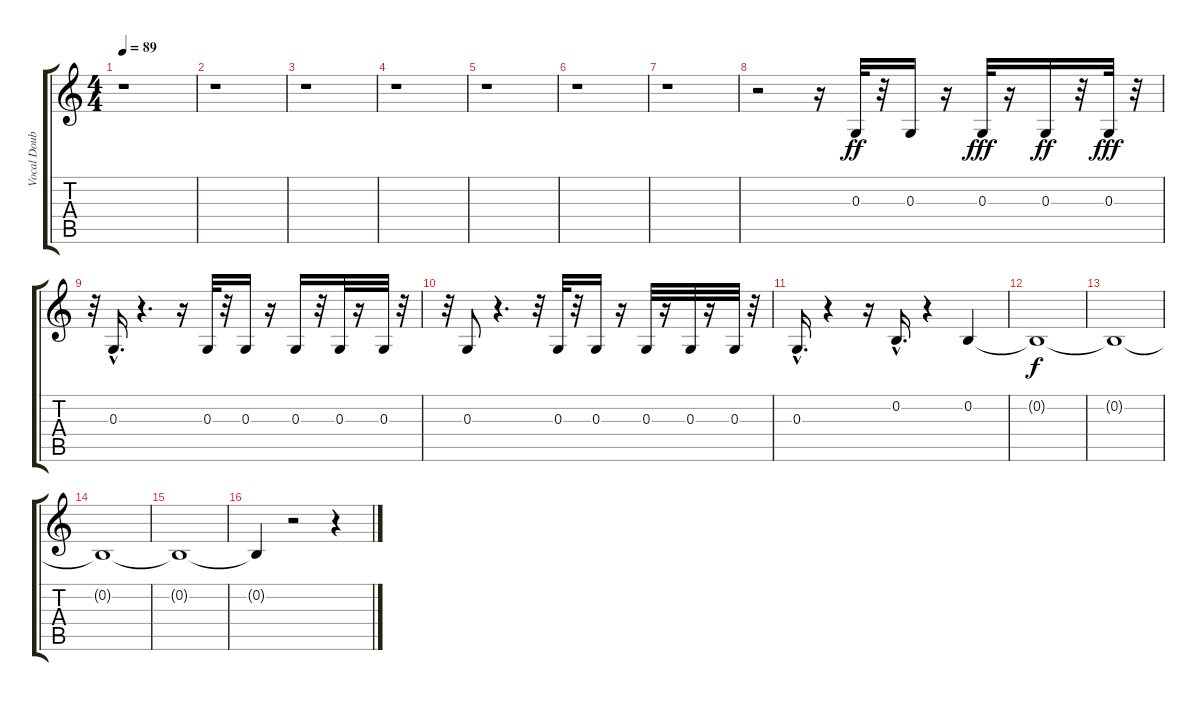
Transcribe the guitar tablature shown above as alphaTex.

\track ("Vocal Doubling/Distortion" "Vocal Doub") {instrument lead5charang}
\staff {score tabs}
\tuning (E4 B3 G3 D3 A2 E2) {hide}
\ts (4 4)
\tempo 89
\clef g2
\ks c
r.1{dy fff} |
r.1 |
r.1 |
r.1 |
r.1 |
r.1 |
r.1 |
r.2 r.16 0.3.32{dy ff} r.32 0.3.16 r.16 0.3.32{dy fff} r.16 0.3.16{dy ff} r.32 0.3.32{dy fff} r.32 |
r.32 0.3{hac}.16{d} r.4{d} r.16 0.3.32 r.32 0.3.16 r.16 0.3.16 r.32 0.3.32 r.16 0.3.32 r.32 |
r.32 0.3.8 r.4{d} r.32 0.3.32 r.32 0.3.16 r.16 0.3.32 r.16 0.3.32 r.16 0.3.32 r.32 |
0.3{hac}.16{d} r.4 r.16 0.2{hac}.16{d} r.4 0.2.4 |
0.2{t}.1{dy f} |
0.2{t}.1 |
0.2{t}.1 |
0.2{t}.1 |
0.2{t}.4 r.2 r.4
